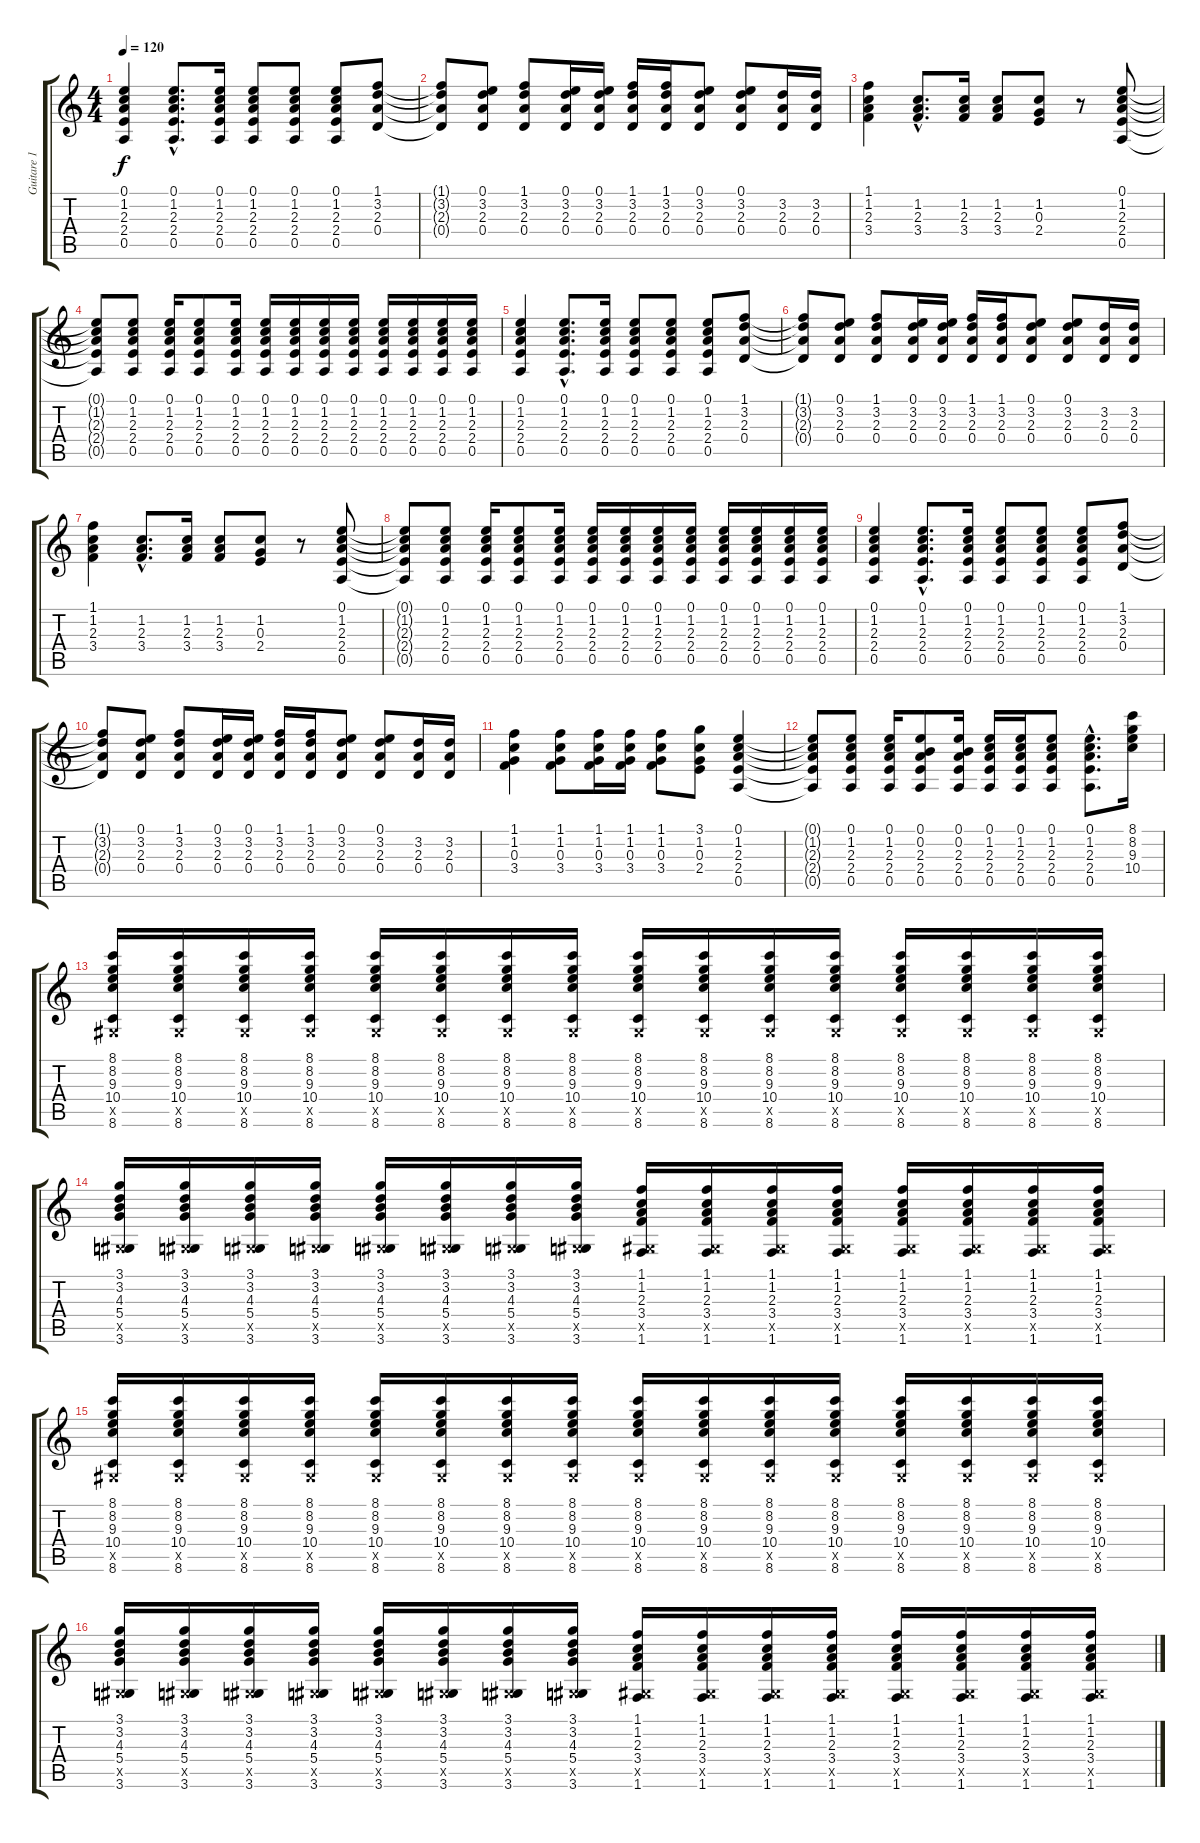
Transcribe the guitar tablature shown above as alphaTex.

\track ("Guitare 1" "Guitare 1") {instrument overdrivenguitar}
\staff {score tabs}
\tuning (E4 B3 G3 D3 A2 E2) {hide}
\ts (4 4)
\tempo 120
\clef g2
\ks c
(0.1 1.2 2.3 2.4 0.5).4{dy f} (0.1{hac} 1.2{hac} 2.3{hac} 2.4{hac} 0.5{hac}).8{d} (0.1 1.2 2.3 2.4 0.5).16 (0.1 1.2 2.3 2.4 0.5).8 (0.1 1.2 2.3 2.4 0.5).8 (0.1 1.2 2.3 2.4 0.5).8 (1.1 3.2 2.3 0.4).8 |
(1.1{t} 3.2{t} 2.3{t} 0.4{t}).8 (0.1 3.2 2.3 0.4).8 (1.1 3.2 2.3 0.4).8 (0.1 3.2 2.3 0.4).16 (0.1 3.2 2.3 0.4).16 (1.1 3.2 2.3 0.4).16 (1.1 3.2 2.3 0.4).16 (0.1 3.2 2.3 0.4).8 (0.1 3.2 2.3 0.4).8 (3.2 2.3 0.4).16 (3.2 2.3 0.4).16 |
(1.1 1.2 2.3 3.4).4 (1.2{hac} 2.3{hac} 3.4{hac}).8{d} (1.2 2.3 3.4).16 (1.2 2.3 3.4).8 (1.2 0.3 2.4).8 r.8 (0.1 1.2 2.3 2.4 0.5).8 |
(0.1{t} 1.2{t} 2.3{t} 2.4{t} 0.5{t}).8 (0.1 1.2 2.3 2.4 0.5).8 (0.1 1.2 2.3 2.4 0.5).16 (0.1 1.2 2.3 2.4 0.5).8 (0.1 1.2 2.3 2.4 0.5).16 (0.1 1.2 2.3 2.4 0.5).16 (0.1 1.2 2.3 2.4 0.5).16 (0.1 1.2 2.3 2.4 0.5).16 (0.1 1.2 2.3 2.4 0.5).16 (0.1 1.2 2.3 2.4 0.5).16 (0.1 1.2 2.3 2.4 0.5).16 (0.1 1.2 2.3 2.4 0.5).16 (0.1 1.2 2.3 2.4 0.5).16 |
(0.1 1.2 2.3 2.4 0.5).4 (0.1{hac} 1.2{hac} 2.3{hac} 2.4{hac} 0.5{hac}).8{d} (0.1 1.2 2.3 2.4 0.5).16 (0.1 1.2 2.3 2.4 0.5).8 (0.1 1.2 2.3 2.4 0.5).8 (0.1 1.2 2.3 2.4 0.5).8 (1.1 3.2 2.3 0.4).8 |
(1.1{t} 3.2{t} 2.3{t} 0.4{t}).8 (0.1 3.2 2.3 0.4).8 (1.1 3.2 2.3 0.4).8 (0.1 3.2 2.3 0.4).16 (0.1 3.2 2.3 0.4).16 (1.1 3.2 2.3 0.4).16 (1.1 3.2 2.3 0.4).16 (0.1 3.2 2.3 0.4).8 (0.1 3.2 2.3 0.4).8 (3.2 2.3 0.4).16 (3.2 2.3 0.4).16 |
(1.1 1.2 2.3 3.4).4 (1.2{hac} 2.3{hac} 3.4{hac}).8{d} (1.2 2.3 3.4).16 (1.2 2.3 3.4).8 (1.2 0.3 2.4).8 r.8 (0.1 1.2 2.3 2.4 0.5).8 |
(0.1{t} 1.2{t} 2.3{t} 2.4{t} 0.5{t}).8 (0.1 1.2 2.3 2.4 0.5).8 (0.1 1.2 2.3 2.4 0.5).16 (0.1 1.2 2.3 2.4 0.5).8 (0.1 1.2 2.3 2.4 0.5).16 (0.1 1.2 2.3 2.4 0.5).16 (0.1 1.2 2.3 2.4 0.5).16 (0.1 1.2 2.3 2.4 0.5).16 (0.1 1.2 2.3 2.4 0.5).16 (0.1 1.2 2.3 2.4 0.5).16 (0.1 1.2 2.3 2.4 0.5).16 (0.1 1.2 2.3 2.4 0.5).16 (0.1 1.2 2.3 2.4 0.5).16 |
(0.1 1.2 2.3 2.4 0.5).4 (0.1{hac} 1.2{hac} 2.3{hac} 2.4{hac} 0.5{hac}).8{d} (0.1 1.2 2.3 2.4 0.5).16 (0.1 1.2 2.3 2.4 0.5).8 (0.1 1.2 2.3 2.4 0.5).8 (0.1 1.2 2.3 2.4 0.5).8 (1.1 3.2 2.3 0.4).8 |
(1.1{t} 3.2{t} 2.3{t} 0.4{t}).8 (0.1 3.2 2.3 0.4).8 (1.1 3.2 2.3 0.4).8 (0.1 3.2 2.3 0.4).16 (0.1 3.2 2.3 0.4).16 (1.1 3.2 2.3 0.4).16 (1.1 3.2 2.3 0.4).16 (0.1 3.2 2.3 0.4).8 (0.1 3.2 2.3 0.4).8 (3.2 2.3 0.4).16 (3.2 2.3 0.4).16 |
(1.1 1.2 0.3 3.4).4 (1.1 1.2 0.3 3.4).8 (1.1 1.2 0.3 3.4).16 (1.1 1.2 0.3 3.4).16 (1.1 1.2 0.3 3.4).8 (3.1 1.2 0.3 2.4).8 (0.1 1.2 2.3 2.4 0.5).4 |
(0.1{t} 1.2{t} 2.3{t} 2.4{t} 0.5{t}).8 (0.1 1.2 2.3 2.4 0.5).8 (0.1 1.2 2.3 2.4 0.5).16 (0.1 0.2 2.3 2.4 0.5).8 (0.1 0.2 2.3 2.4 0.5).16 (0.1 1.2 2.3 2.4 0.5).16 (0.1 1.2 2.3 2.4 0.5).16 (0.1 1.2 2.3 2.4 0.5).8 (0.1{hac} 1.2{hac} 2.3{hac} 2.4{hac} 0.5{hac}).8{d} (8.1 8.2 9.3 10.4).16 |
(8.1 8.2 9.3 10.4 -1.5{x} 8.6).16 (8.1 8.2 9.3 10.4 -1.5{x} 8.6).16 (8.1 8.2 9.3 10.4 -1.5{x} 8.6).16 (8.1 8.2 9.3 10.4 -1.5{x} 8.6).16 (8.1 8.2 9.3 10.4 -1.5{x} 8.6).16 (8.1 8.2 9.3 10.4 -1.5{x} 8.6).16 (8.1 8.2 9.3 10.4 -1.5{x} 8.6).16 (8.1 8.2 9.3 10.4 -1.5{x} 8.6).16 (8.1 8.2 9.3 10.4 -1.5{x} 8.6).16 (8.1 8.2 9.3 10.4 -1.5{x} 8.6).16 (8.1 8.2 9.3 10.4 -1.5{x} 8.6).16 (8.1 8.2 9.3 10.4 -1.5{x} 8.6).16 (8.1 8.2 9.3 10.4 -1.5{x} 8.6).16 (8.1 8.2 9.3 10.4 -1.5{x} 8.6).16 (8.1 8.2 9.3 10.4 -1.5{x} 8.6).16 (8.1 8.2 9.3 10.4 -1.5{x} 8.6).16 |
(3.1 3.2 4.3 5.4 -1.5{x} 3.6).16 (3.1 3.2 4.3 5.4 -1.5{x} 3.6).16 (3.1 3.2 4.3 5.4 -1.5{x} 3.6).16 (3.1 3.2 4.3 5.4 -1.5{x} 3.6).16 (3.1 3.2 4.3 5.4 -1.5{x} 3.6).16 (3.1 3.2 4.3 5.4 -1.5{x} 3.6).16 (3.1 3.2 4.3 5.4 -1.5{x} 3.6).16 (3.1 3.2 4.3 5.4 -1.5{x} 3.6).16 (1.1 1.2 2.3 3.4 -1.5{x} 1.6).16 (1.1 1.2 2.3 3.4 -1.5{x} 1.6).16 (1.1 1.2 2.3 3.4 -1.5{x} 1.6).16 (1.1 1.2 2.3 3.4 -1.5{x} 1.6).16 (1.1 1.2 2.3 3.4 -1.5{x} 1.6).16 (1.1 1.2 2.3 3.4 -1.5{x} 1.6).16 (1.1 1.2 2.3 3.4 -1.5{x} 1.6).16 (1.1 1.2 2.3 3.4 -1.5{x} 1.6).16 |
(8.1 8.2 9.3 10.4 -1.5{x} 8.6).16 (8.1 8.2 9.3 10.4 -1.5{x} 8.6).16 (8.1 8.2 9.3 10.4 -1.5{x} 8.6).16 (8.1 8.2 9.3 10.4 -1.5{x} 8.6).16 (8.1 8.2 9.3 10.4 -1.5{x} 8.6).16 (8.1 8.2 9.3 10.4 -1.5{x} 8.6).16 (8.1 8.2 9.3 10.4 -1.5{x} 8.6).16 (8.1 8.2 9.3 10.4 -1.5{x} 8.6).16 (8.1 8.2 9.3 10.4 -1.5{x} 8.6).16 (8.1 8.2 9.3 10.4 -1.5{x} 8.6).16 (8.1 8.2 9.3 10.4 -1.5{x} 8.6).16 (8.1 8.2 9.3 10.4 -1.5{x} 8.6).16 (8.1 8.2 9.3 10.4 -1.5{x} 8.6).16 (8.1 8.2 9.3 10.4 -1.5{x} 8.6).16 (8.1 8.2 9.3 10.4 -1.5{x} 8.6).16 (8.1 8.2 9.3 10.4 -1.5{x} 8.6).16 |
(3.1 3.2 4.3 5.4 -1.5{x} 3.6).16 (3.1 3.2 4.3 5.4 -1.5{x} 3.6).16 (3.1 3.2 4.3 5.4 -1.5{x} 3.6).16 (3.1 3.2 4.3 5.4 -1.5{x} 3.6).16 (3.1 3.2 4.3 5.4 -1.5{x} 3.6).16 (3.1 3.2 4.3 5.4 -1.5{x} 3.6).16 (3.1 3.2 4.3 5.4 -1.5{x} 3.6).16 (3.1 3.2 4.3 5.4 -1.5{x} 3.6).16 (1.1 1.2 2.3 3.4 -1.5{x} 1.6).16 (1.1 1.2 2.3 3.4 -1.5{x} 1.6).16 (1.1 1.2 2.3 3.4 -1.5{x} 1.6).16 (1.1 1.2 2.3 3.4 -1.5{x} 1.6).16 (1.1 1.2 2.3 3.4 -1.5{x} 1.6).16 (1.1 1.2 2.3 3.4 -1.5{x} 1.6).16 (1.1 1.2 2.3 3.4 -1.5{x} 1.6).16 (1.1 1.2 2.3 3.4 -1.5{x} 1.6).16
